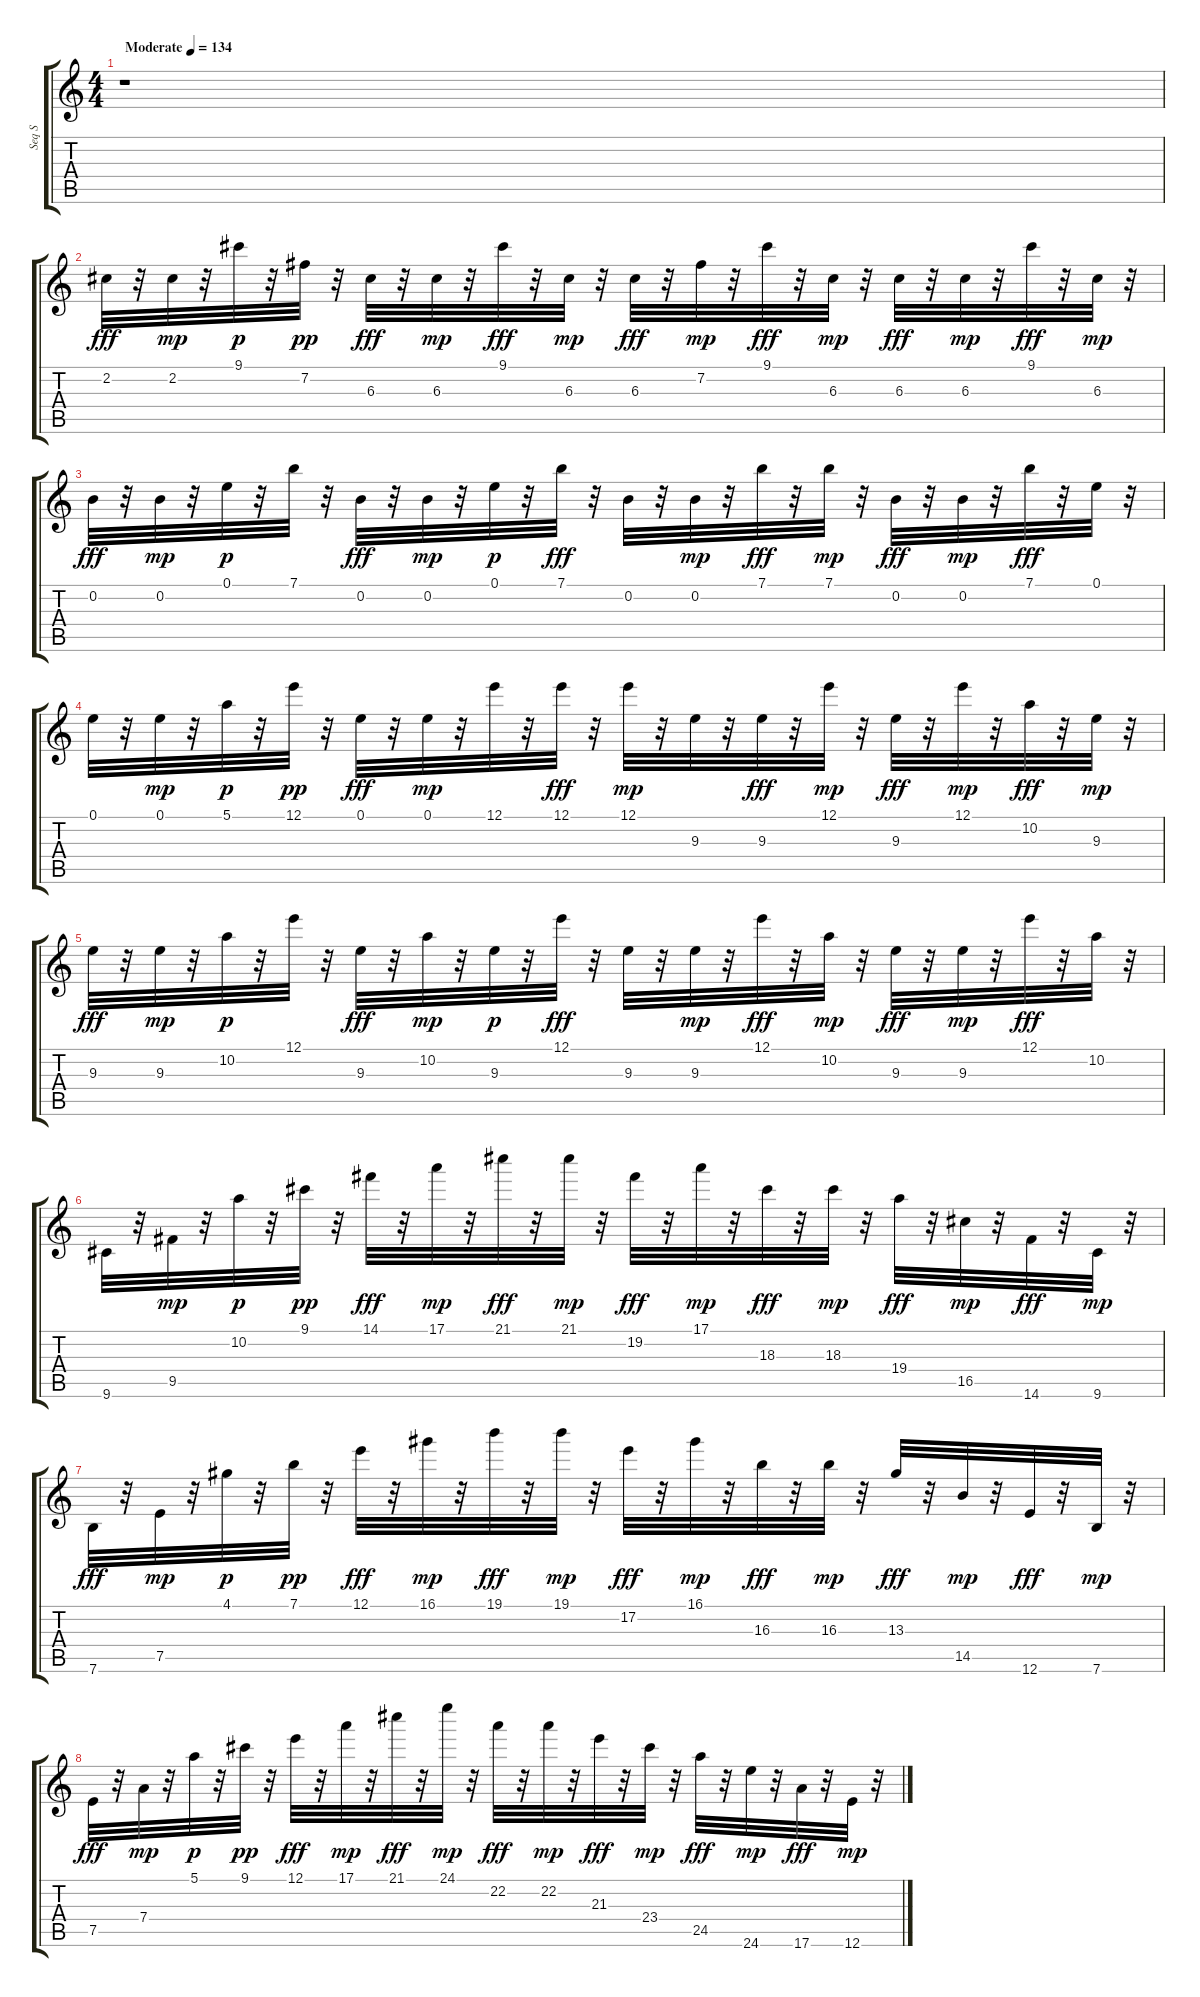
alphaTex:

\track ("Seq S" "Seq S") {instrument synthbass1}
\staff {score tabs}
\tuning (E4 B3 G3 D3 A2 E2) {hide}
\ts (4 4)
\tempo (134 "Moderate")
\clef g2
\ks c
r.1{dy fff instrument synthbass1} |
2.2.32 r.32 2.2.32{dy mp} r.32 9.1.32{dy p} r.32 7.2.32{dy pp} r.32 6.3.32{dy fff} r.32 6.3.32{dy mp} r.32 9.1.32{dy fff} r.32 6.3.32{dy mp} r.32 6.3.32{dy fff} r.32 7.2.32{dy mp} r.32 9.1.32{dy fff} r.32 6.3.32{dy mp} r.32 6.3.32{dy fff} r.32 6.3.32{dy mp} r.32 9.1.32{dy fff} r.32 6.3.32{dy mp} r.32 |
0.2.32{dy fff} r.32 0.2.32{dy mp} r.32 0.1.32{dy p} r.32 7.1.32 r.32 0.2.32{dy fff} r.32 0.2.32{dy mp} r.32 0.1.32{dy p} r.32 7.1.32{dy fff} r.32 0.2.32 r.32 0.2.32{dy mp} r.32 7.1.32{dy fff} r.32 7.1.32{dy mp} r.32 0.2.32{dy fff} r.32 0.2.32{dy mp} r.32 7.1.32{dy fff} r.32 0.1.32 r.32 |
0.1.32 r.32 0.1.32{dy mp} r.32 5.1.32{dy p} r.32 12.1.32{dy pp} r.32 0.1.32{dy fff} r.32 0.1.32{dy mp} r.32 12.1.32 r.32 12.1.32{dy fff} r.32 12.1.32{dy mp} r.32 9.3.32 r.32 9.3.32{dy fff} r.32 12.1.32{dy mp} r.32 9.3.32{dy fff} r.32 12.1.32{dy mp} r.32 10.2.32{dy fff} r.32 9.3.32{dy mp} r.32 |
9.3.32{dy fff} r.32 9.3.32{dy mp} r.32 10.2.32{dy p} r.32 12.1.32 r.32 9.3.32{dy fff} r.32 10.2.32{dy mp} r.32 9.3.32{dy p} r.32 12.1.32{dy fff} r.32 9.3.32 r.32 9.3.32{dy mp} r.32 12.1.32{dy fff} r.32 10.2.32{dy mp} r.32 9.3.32{dy fff} r.32 9.3.32{dy mp} r.32 12.1.32{dy fff} r.32 10.2.32 r.32 |
9.6.32 r.32 9.5.32{dy mp} r.32 10.2.32{dy p} r.32 9.1.32{dy pp} r.32 14.1.32{dy fff} r.32 17.1.32{dy mp} r.32 21.1.32{dy fff} r.32 21.1.32{dy mp} r.32 19.2.32{dy fff} r.32 17.1.32{dy mp} r.32 18.3.32{dy fff} r.32 18.3.32{dy mp} r.32 19.4.32{dy fff} r.32 16.5.32{dy mp} r.32 14.6.32{dy fff} r.32 9.6.32{dy mp} r.32 |
7.6.32{dy fff} r.32 7.5.32{dy mp} r.32 4.1.32{dy p} r.32 7.1.32{dy pp} r.32 12.1.32{dy fff} r.32 16.1.32{dy mp} r.32 19.1.32{dy fff} r.32 19.1.32{dy mp} r.32 17.2.32{dy fff} r.32 16.1.32{dy mp} r.32 16.3.32{dy fff} r.32 16.3.32{dy mp} r.32 13.3.32{dy fff} r.32 14.5.32{dy mp} r.32 12.6.32{dy fff} r.32 7.6.32{dy mp} r.32 |
7.5.32{dy fff} r.32 7.4.32{dy mp} r.32 5.1.32{dy p} r.32 9.1.32{dy pp} r.32 12.1.32{dy fff} r.32 17.1.32{dy mp} r.32 21.1.32{dy fff} r.32 24.1.32{dy mp} r.32 22.2.32{dy fff} r.32 22.2.32{dy mp} r.32 21.3.32{dy fff} r.32 23.4.32{dy mp} r.32 24.5.32{dy fff} r.32 24.6.32{dy mp} r.32 17.6.32{dy fff} r.32 12.6.32{dy mp} r.32
